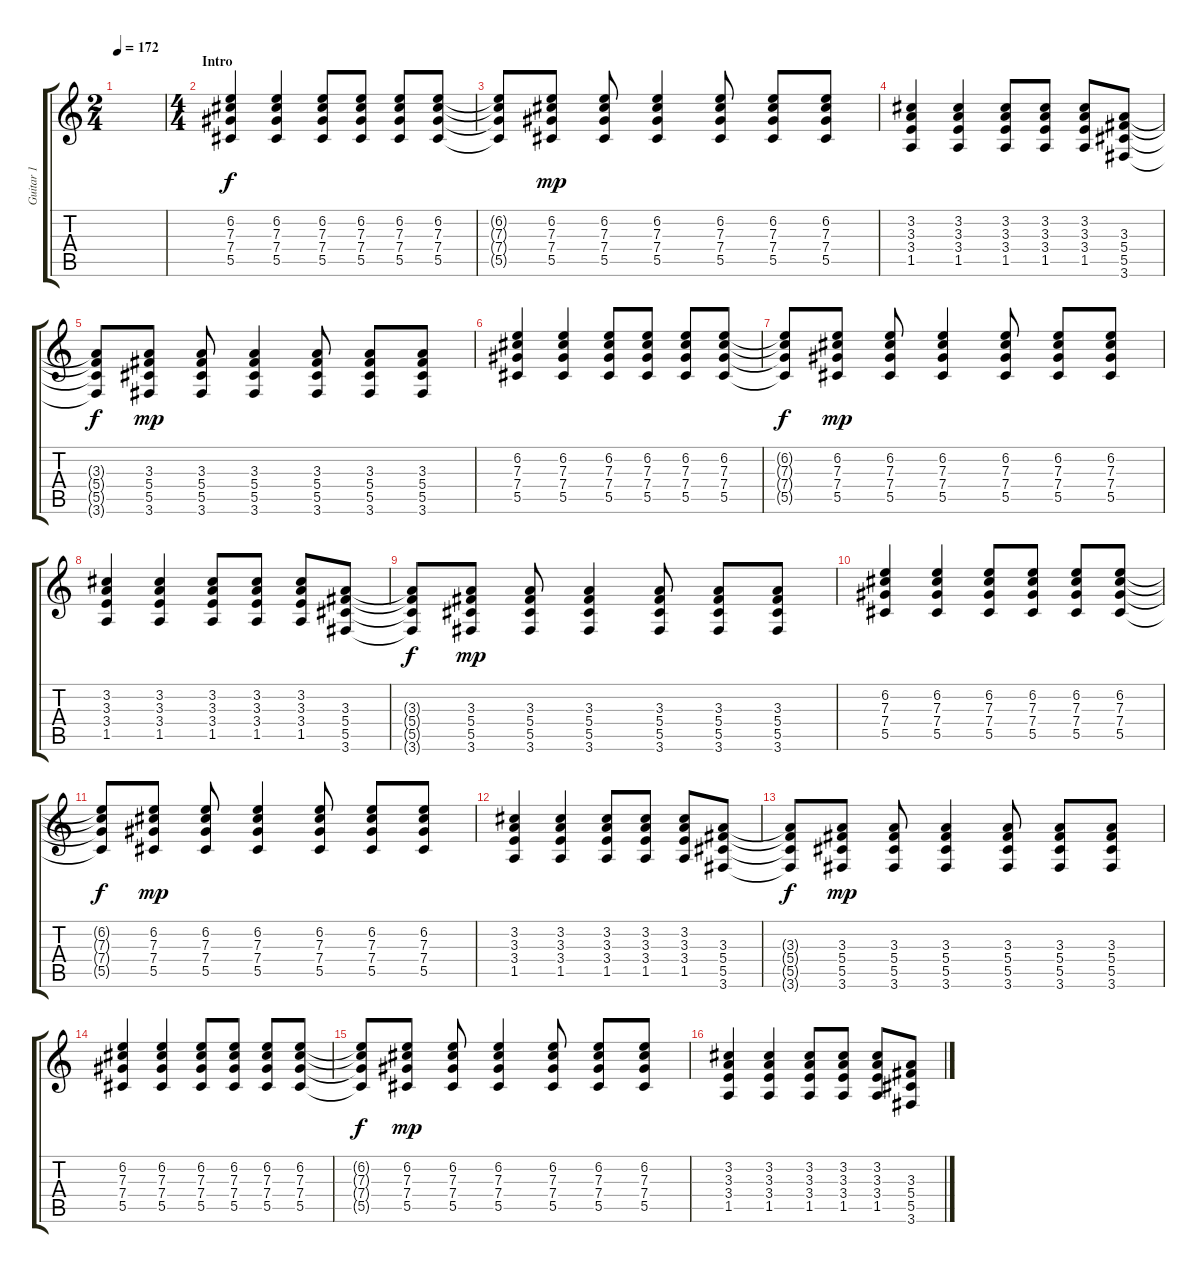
\track ("Guitar 1" "Guitar 1") {instrument distortionguitar}
\staff {score tabs}
\tuning (Eb4 Bb3 Gb3 Db3 Ab2 Eb2) {hide}
\ts (2 4)
\tempo 172
\clef g2
\ks c
|
\ts (4 4)
\section ("" "Intro")
(6.2 7.3 7.4 5.5).4 (6.2 7.3 7.4 5.5).4 (6.2 7.3 7.4 5.5).8 (6.2 7.3 7.4 5.5).8 (6.2 7.3 7.4 5.5).8 (6.2 7.3 7.4 5.5).8 |
(6.2{t} 7.3{t} 7.4{t} 5.5{t}).8{dy f} (6.2 7.3 7.4 5.5).8{dy mp} (6.2 7.3 7.4 5.5).8 (6.2 7.3 7.4 5.5).4 (6.2 7.3 7.4 5.5).8 (6.2 7.3 7.4 5.5).8 (6.2 7.3 7.4 5.5).8 |
(3.2 3.3 3.4 1.5).4 (3.2 3.3 3.4 1.5).4 (3.2 3.3 3.4 1.5).8 (3.2 3.3 3.4 1.5).8 (3.2 3.3 3.4 1.5).8 (3.3 5.4 5.5 3.6).8 |
(3.3{t} 5.4{t} 5.5{t} 3.6{t}).8{dy f} (3.3 5.4 5.5 3.6).8{dy mp} (3.3 5.4 5.5 3.6).8 (3.3 5.4 5.5 3.6).4 (3.3 5.4 5.5 3.6).8 (3.3 5.4 5.5 3.6).8 (3.3 5.4 5.5 3.6).8 |
(6.2 7.3 7.4 5.5).4 (6.2 7.3 7.4 5.5).4 (6.2 7.3 7.4 5.5).8 (6.2 7.3 7.4 5.5).8 (6.2 7.3 7.4 5.5).8 (6.2 7.3 7.4 5.5).8 |
(6.2{t} 7.3{t} 7.4{t} 5.5{t}).8{dy f} (6.2 7.3 7.4 5.5).8{dy mp} (6.2 7.3 7.4 5.5).8 (6.2 7.3 7.4 5.5).4 (6.2 7.3 7.4 5.5).8 (6.2 7.3 7.4 5.5).8 (6.2 7.3 7.4 5.5).8 |
(3.2 3.3 3.4 1.5).4 (3.2 3.3 3.4 1.5).4 (3.2 3.3 3.4 1.5).8 (3.2 3.3 3.4 1.5).8 (3.2 3.3 3.4 1.5).8 (3.3 5.4 5.5 3.6).8 |
(3.3{t} 5.4{t} 5.5{t} 3.6{t}).8{dy f} (3.3 5.4 5.5 3.6).8{dy mp} (3.3 5.4 5.5 3.6).8 (3.3 5.4 5.5 3.6).4 (3.3 5.4 5.5 3.6).8 (3.3 5.4 5.5 3.6).8 (3.3 5.4 5.5 3.6).8 |
(6.2 7.3 7.4 5.5).4 (6.2 7.3 7.4 5.5).4 (6.2 7.3 7.4 5.5).8 (6.2 7.3 7.4 5.5).8 (6.2 7.3 7.4 5.5).8 (6.2 7.3 7.4 5.5).8 |
(6.2{t} 7.3{t} 7.4{t} 5.5{t}).8{dy f} (6.2 7.3 7.4 5.5).8{dy mp} (6.2 7.3 7.4 5.5).8 (6.2 7.3 7.4 5.5).4 (6.2 7.3 7.4 5.5).8 (6.2 7.3 7.4 5.5).8 (6.2 7.3 7.4 5.5).8 |
(3.2 3.3 3.4 1.5).4 (3.2 3.3 3.4 1.5).4 (3.2 3.3 3.4 1.5).8 (3.2 3.3 3.4 1.5).8 (3.2 3.3 3.4 1.5).8 (3.3 5.4 5.5 3.6).8 |
(3.3{t} 5.4{t} 5.5{t} 3.6{t}).8{dy f} (3.3 5.4 5.5 3.6).8{dy mp} (3.3 5.4 5.5 3.6).8 (3.3 5.4 5.5 3.6).4 (3.3 5.4 5.5 3.6).8 (3.3 5.4 5.5 3.6).8 (3.3 5.4 5.5 3.6).8 |
(6.2 7.3 7.4 5.5).4 (6.2 7.3 7.4 5.5).4 (6.2 7.3 7.4 5.5).8 (6.2 7.3 7.4 5.5).8 (6.2 7.3 7.4 5.5).8 (6.2 7.3 7.4 5.5).8 |
(6.2{t} 7.3{t} 7.4{t} 5.5{t}).8{dy f} (6.2 7.3 7.4 5.5).8{dy mp} (6.2 7.3 7.4 5.5).8 (6.2 7.3 7.4 5.5).4 (6.2 7.3 7.4 5.5).8 (6.2 7.3 7.4 5.5).8 (6.2 7.3 7.4 5.5).8 |
(3.2 3.3 3.4 1.5).4 (3.2 3.3 3.4 1.5).4 (3.2 3.3 3.4 1.5).8 (3.2 3.3 3.4 1.5).8 (3.2 3.3 3.4 1.5).8 (3.3 5.4 5.5 3.6).8
